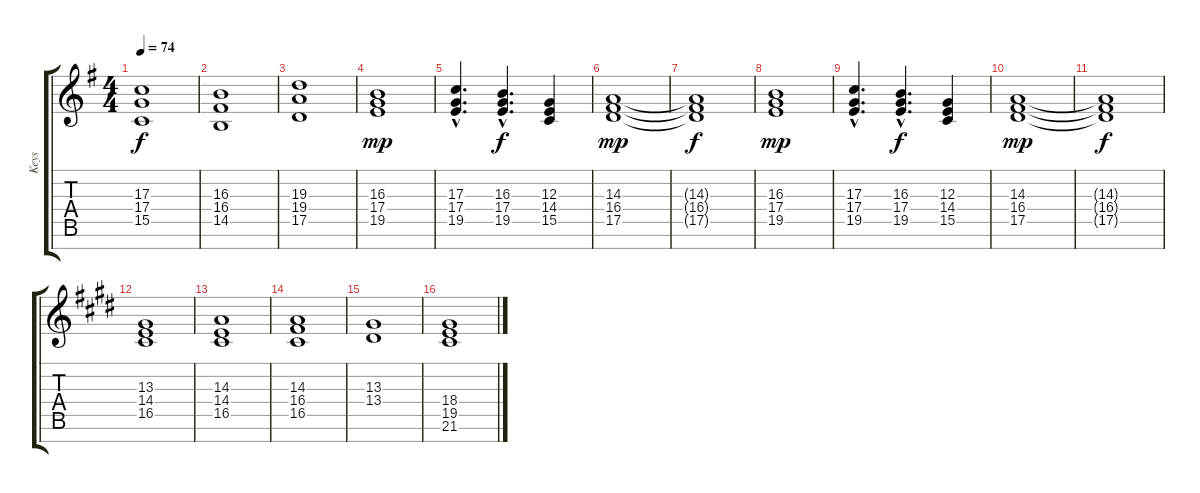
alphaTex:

\track ("Keys" "Keys") {instrument stringensemble1}
\staff {score tabs}
\tuning (E4 B3 G3 D3 A2 E2 B1) {hide}
\ts (4 4)
\tempo 74
\clef g2
\ks g
(17.3 17.4 15.5).1{dy f} |
(16.3 16.4 14.5).1 |
(19.3 19.4 17.5).1 |
(16.3 17.4 19.5).1{dy mp} |
(17.3{hac} 17.4{hac} 19.5{hac}).4{d} (16.3{hac} 17.4{hac} 19.5{hac}).4{d dy f} (12.3 14.4 15.5).4 |
(14.3 16.4 17.5).1{dy mp} |
(14.3{t} 16.4{t} 17.5{t}).1{dy f} |
(16.3 17.4 19.5).1{dy mp} |
(17.3{hac} 17.4{hac} 19.5{hac}).4{d} (16.3{hac} 17.4{hac} 19.5{hac}).4{d dy f} (12.3 14.4 15.5).4 |
(14.3 16.4 17.5).1{dy mp} |
(14.3{t} 16.4{t} 17.5{t}).1{dy f} |
\ks e
(13.3 14.4 16.5).1{volume 13 instrument percussiveorgan} |
(14.3 14.4 16.5).1 |
(14.3 16.4 16.5).1 |
(13.3 13.4).1 |
(18.4 19.5 21.6).1
